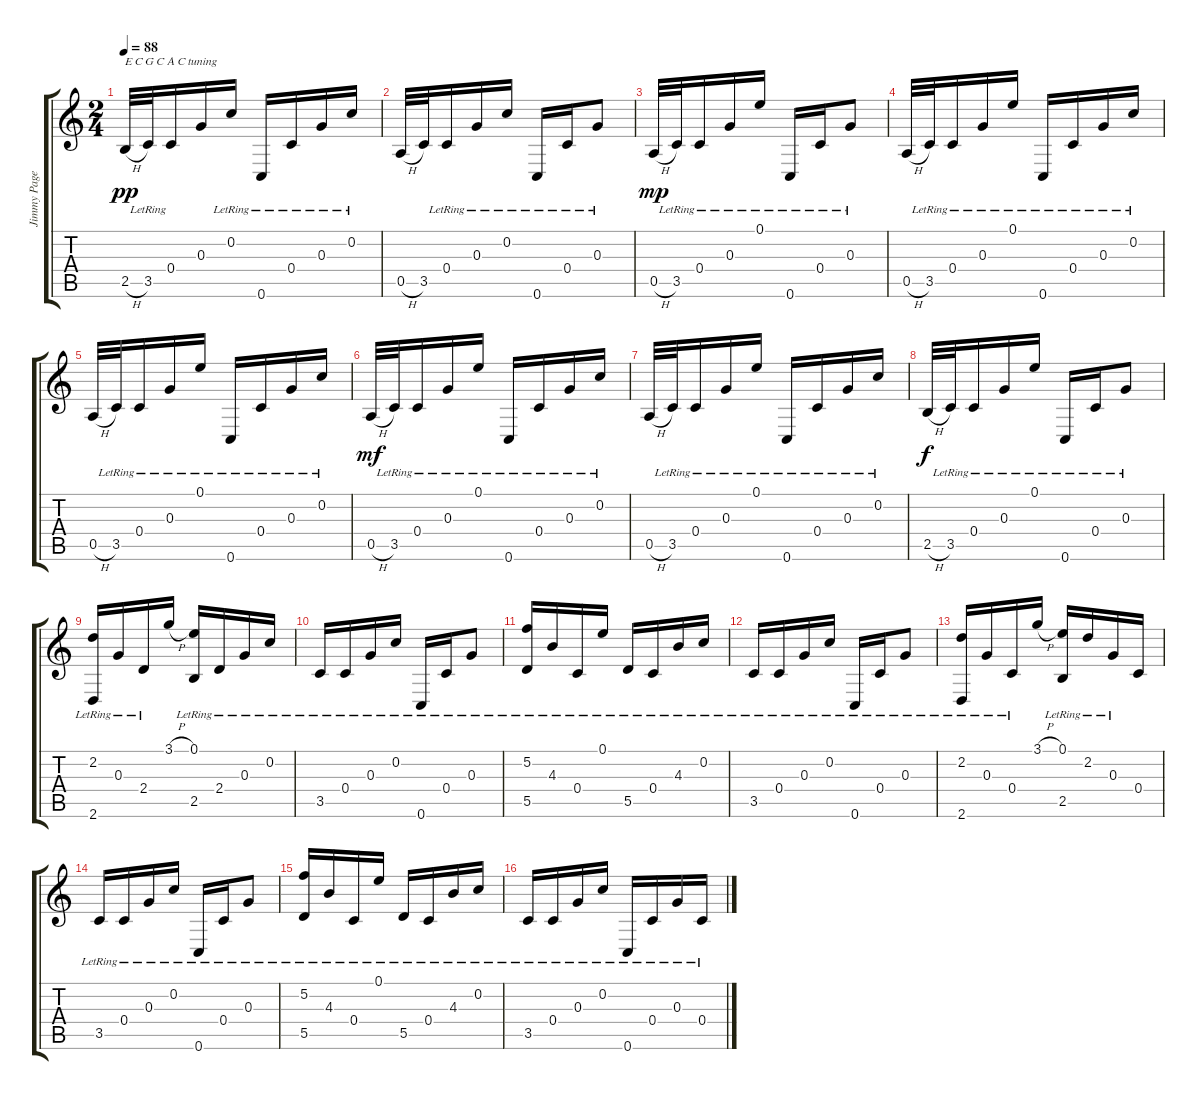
\track ("Jimmy Page" "Jimmy Page") {instrument acousticguitarsteel}
\staff {score tabs}
\tuning (E4 C4 G3 C3 A2 C2) {hide}
\ts (2 4)
\tempo 88
\clef g2
\ks c
2.5{h}.32{txt "E C G C A C tuning" dy pp instrument acousticguitarsteel} 3.5{lr}.32 0.4{lr}.16 0.3.16 0.2{lr}.16 0.6{lr}.16 0.4{lr}.16 0.3{lr}.16 0.2{lr}.16 |
0.5{h}.32 3.5.32 0.4{lr}.16 0.3{lr}.16 0.2{lr}.16 0.6{lr}.16 0.4{lr}.16 0.3{lr}.8 |
0.5{h}.32{dy mp} 3.5{lr}.32 0.4{lr}.16 0.3{lr}.16 0.1{lr}.16 0.6{lr}.16 0.4{lr}.16 0.3{lr}.8 |
0.5{h}.32 3.5{lr}.32 0.4{lr}.16 0.3{lr}.16 0.1{lr}.16 0.6{lr}.16 0.4{lr}.16 0.3{lr}.16 0.2{lr}.16 |
0.5{h}.32 3.5{lr}.32 0.4{lr}.16 0.3{lr}.16 0.1{lr}.16 0.6{lr}.16 0.4{lr}.16 0.3{lr}.16 0.2{lr}.16 |
0.5{h}.32{dy mf} 3.5{lr}.32 0.4{lr}.16 0.3{lr}.16 0.1{lr}.16 0.6{lr}.16 0.4{lr}.16 0.3{lr}.16 0.2{lr}.16 |
0.5{h}.32 3.5{lr}.32 0.4{lr}.16 0.3{lr}.16 0.1{lr}.16 0.6{lr}.16 0.4{lr}.16 0.3{lr}.16 0.2{lr}.16 |
2.5{h}.32{dy f} 3.5{lr}.32 0.4{lr}.16 0.3{lr}.16 0.1{lr}.16 0.6{lr}.16 0.4{lr}.16 0.3{lr}.8 |
(2.2{lr} 2.6{lr}).16 0.3{lr}.16 2.4{lr}.16 3.1{h}.16 (0.1{lr} 2.5{lr}).16 2.4{lr}.16 0.3{lr}.16 0.2{lr}.16 |
3.5{lr}.16 0.4{lr}.16 0.3{lr}.16 0.2{lr}.16 0.6{lr}.16 0.4{lr}.16 0.3{lr}.8 |
(5.2{lr} 5.5{lr}).16 4.3{lr}.16 0.4{lr}.16 0.1{lr}.16 5.5{lr}.16 0.4{lr}.16 4.3{lr}.16 0.2{lr}.16 |
3.5{lr}.16 0.4{lr}.16 0.3{lr}.16 0.2{lr}.16 0.6{lr}.16 0.4{lr}.16 0.3{lr}.8 |
(2.2{lr} 2.6{lr}).16 0.3{lr}.16 0.4{lr}.16 3.1{h}.16 (0.1{lr} 2.5{lr}).16 2.2{lr}.16 0.3{lr}.16 0.4.16 |
3.5{lr}.16 0.4{lr}.16 0.3{lr}.16 0.2{lr}.16 0.6{lr}.16 0.4{lr}.16 0.3{lr}.8 |
(5.2{lr} 5.5{lr}).16 4.3{lr}.16 0.4{lr}.16 0.1{lr}.16 5.5{lr}.16 0.4{lr}.16 4.3{lr}.16 0.2{lr}.16 |
3.5{lr}.16 0.4{lr}.16 0.3{lr}.16 0.2{lr}.16 0.6{lr}.16 0.4{lr}.16 0.3{lr}.16 0.4{lr}.16
